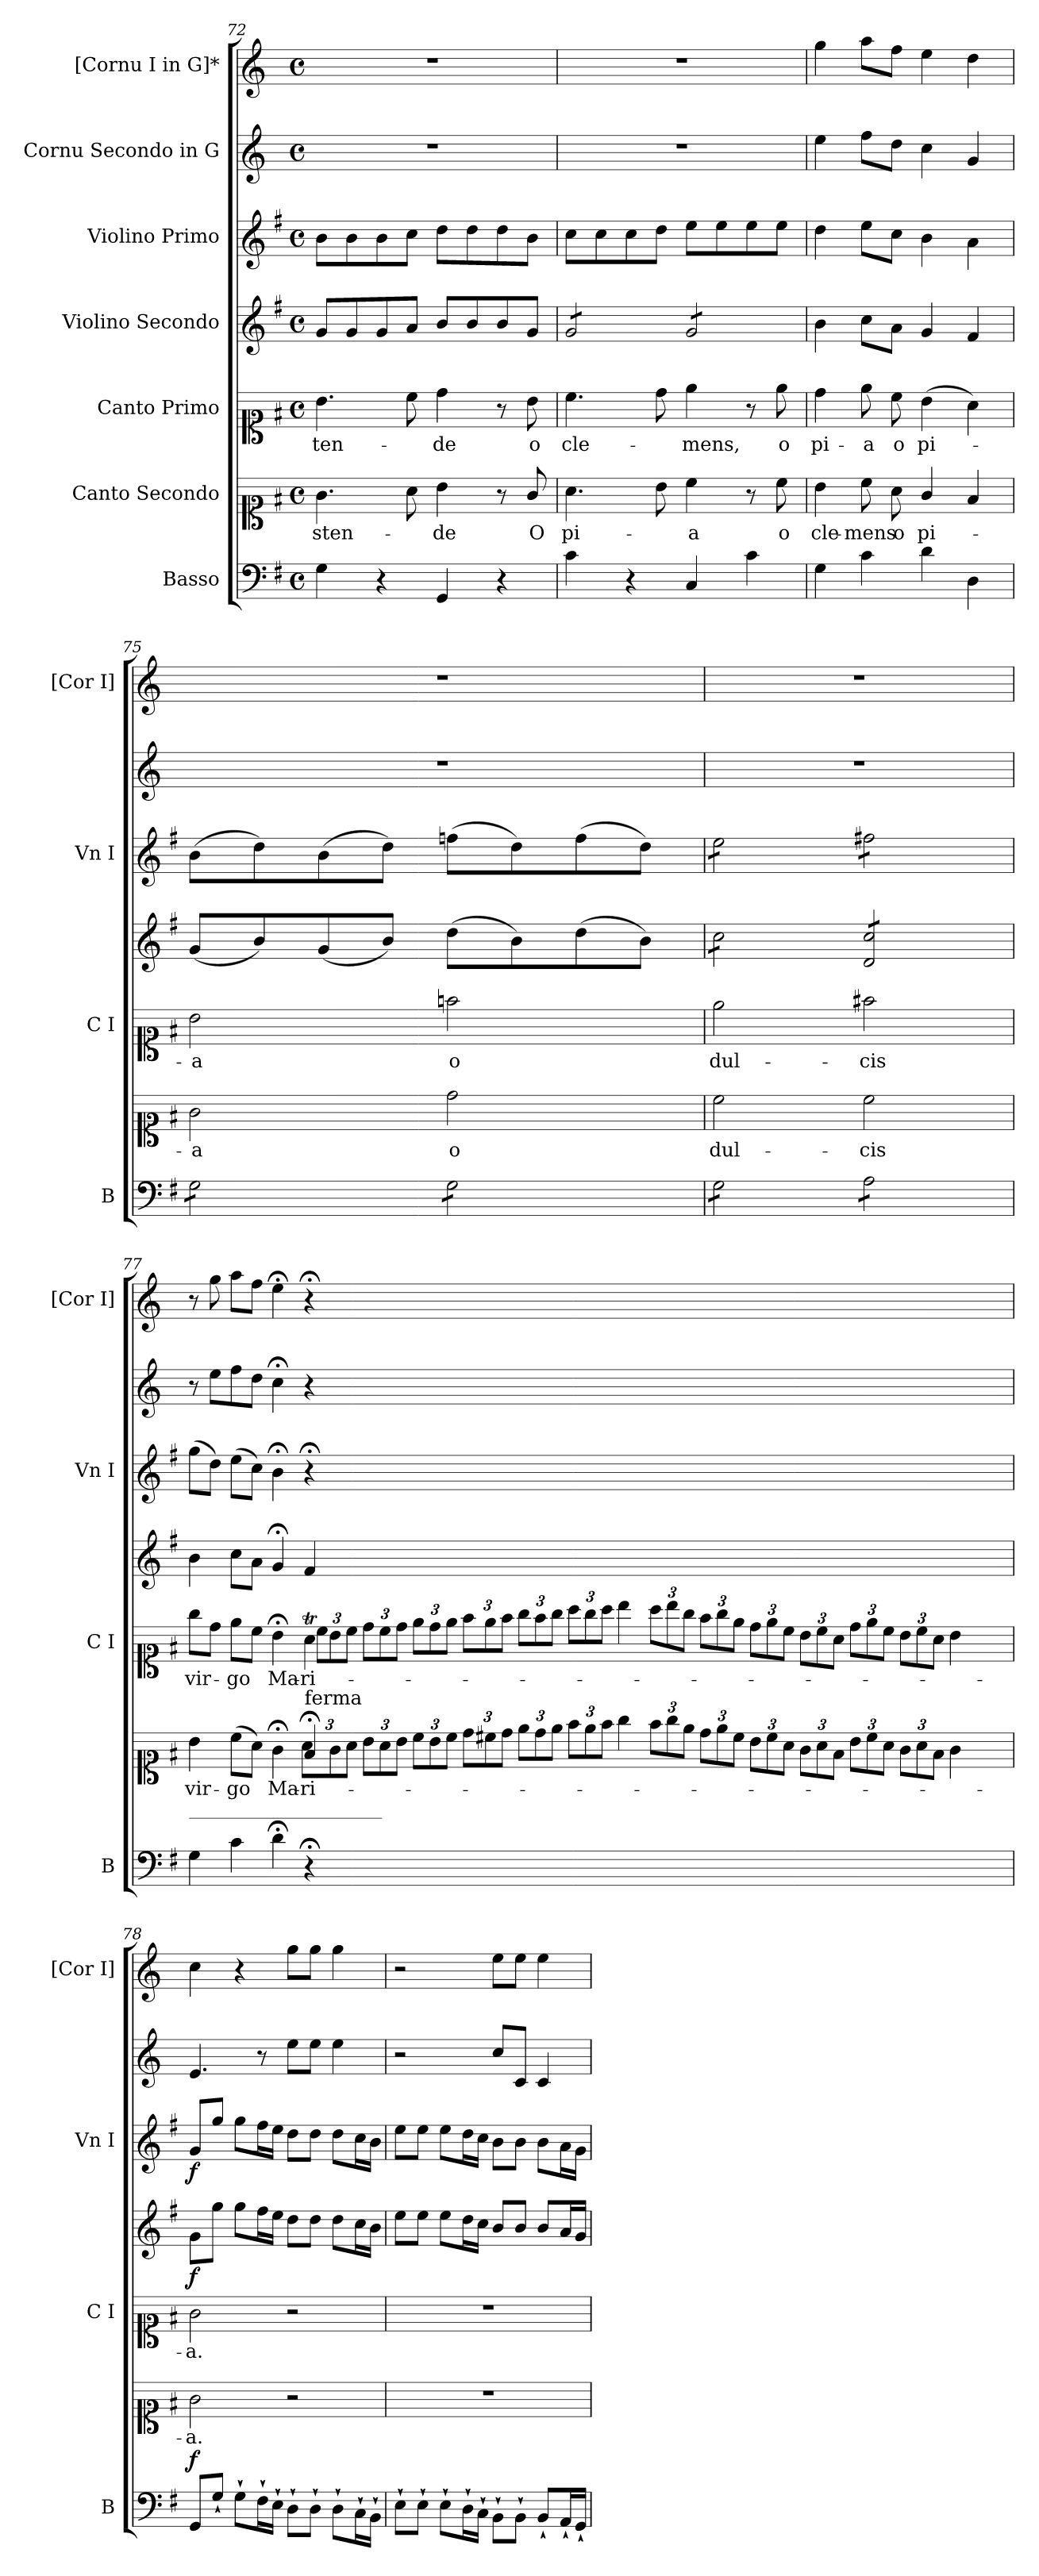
**kern	**dynam	**kern	**text	**kern	**text	**kern	**dynam	**kern	**dynam	**kern	**kern
*part7	*part7	*part6	*part6	*part5	*part5	*part4	*part4	*part3	*part3	*part2	*part1
*staff7	*staff7	*staff6	*staff6	*staff5	*staff5	*staff4	*staff4	*staff3	*staff3	*staff2	*staff1
*I"Basso	*	*I"Canto Secondo	*	*I"Canto Primo	*	*I"Violino Secondo	*	*I"Violino Primo	*	*I"Cornu Secondo in G	*I"[Cornu I in G]*
*I'B	*	*	*	*I'C I	*	*	*	*I'Vn I	*	*	*I'[Cor I]
*clefF4	*	*clefC1	*	*clefC1	*	*clefG2	*	*clefG2	*	*clefG2	*clefG2
*	*	*	*	*	*	*	*	*	*	*ITrd3c5	*ITrd3c5
*k[f#]	*	*k[f#]	*	*k[f#]	*	*k[f#]	*	*k[f#]	*	*k[f#]	*k[f#]
*M4/4	*	*M4/4	*	*M4/4	*	*M4/4	*	*M4/4	*	*M4/4	*M4/4
*met(c)	*	*met(c)	*	*met(c)	*	*met(c)	*	*met(c)	*	*met(c)	*met(c)
=72	=72	=72	=72	=72	=72	=72	=72	=72	=72	=72	=72
4G	.	4.g	-sten-	4.b	-ten-	8gL	.	8bL	.	1r	1r
.	.	.	.	.	.	8g	.	8b	.	.	.
4r	.	.	.	.	.	8g	.	8b	.	.	.
.	.	8a	.	8cc	.	8aJ	.	8ccJ	.	.	.
4GG	.	4b	-de	4dd	-de	8bL	.	8ddL	.	.	.
.	.	.	.	.	.	8b	.	8dd	.	.	.
4r	.	8r	.	8r	.	8b	.	8dd	.	.	.
.	.	8g/	O	8b	o	8gJ	.	8bJ	.	.	.
=73	=73	=73	=73	=73	=73	=73	=73	=73	=73	=73	=73
*	*	*	*	*	*	*tremolo	*	*	*	*	*
4c	.	4.a	pi-	4.cc	cle-	8gL	.	8ccL	.	1r	1r
.	.	.	.	.	.	8g	.	8cc	.	.	.
4r	.	.	.	.	.	8g	.	8cc	.	.	.
.	.	8b	.	8dd	.	8gJ	.	8ddJ	.	.	.
4C	.	4cc	-a	4ee	-mens,	8gL	.	8eeL	.	.	.
.	.	.	.	.	.	8g	.	8ee	.	.	.
4c	.	8r	.	8r	.	8g	.	8ee	.	.	.
.	.	8cc	o	8ee	o	8gJ	.	8eeJ	.	.	.
*	*	*	*	*	*	*Xtremolo	*	*	*	*	*
=74	=74	=74	=74	=74	=74	=74	=74	=74	=74	=74	=74
4G	.	4b	cle-	4dd	pi-	4b	.	4dd	.	4b	4dd
4c	.	8cc	-mens	8ee	-a	8ccL	.	8eeL	.	8ccL	8eeL
.	.	8a	o	8cc	o	8aJ	.	8ccJ	.	8aJ	8ccJ
4d	.	4g/	pi-	(>4b	pi-	4g	.	4b	.	4g	4b
4D	.	4f#/	.	4a)	.	4f#	.	4a\	.	4d	4a
=75	=75	=75	=75	=75	=75	=75	=75	=75	=75	=75	=75
*tremolo	*	*	*	*	*	*	*	*	*	*	*
8GL	.	2g	-a	2b	-a	(<8gL	.	(>8bL	.	1r	1r
8G	.	.	.	.	.	8b)	.	8dd)	.	.	.
8G	.	.	.	.	.	(<8g	.	(>8b	.	.	.
8GJ	.	.	.	.	.	8bJ)	.	8ddJ)	.	.	.
8GL	.	2dd	o	2ffn	o	(>8ddL	.	(>8ffnL	.	.	.
8G	.	.	.	.	.	8b)	.	8dd)	.	.	.
8G	.	.	.	.	.	(>8dd	.	(>8ff	.	.	.
8GJ	.	.	.	.	.	8bJ)	.	8ddJ)	.	.	.
=76	=76	=76	=76	=76	=76	=76	=76	=76	=76	=76	=76
*	*	*	*	*	*	*tremolo	*	*	*	*	*
*	*	*	*	*	*	*	*	*tremolo	*	*	*
8GL	.	2cc	dul-	2ee	dul-	8ccL	.	8eeL	.	1r	1r
8G	.	.	.	.	.	8cc	.	8ee	.	.	.
8G	.	.	.	.	.	8cc	.	8ee	.	.	.
8GJ	.	.	.	.	.	8ccJ	.	8eeJ	.	.	.
8AL	.	2cc	-cis	2ff#X	-cis	8d 8ccL	.	8ff#XL	.	.	.
8A	.	.	.	.	.	8d 8cc	.	8ff#X	.	.	.
8A	.	.	.	.	.	8d 8cc	.	8ff#X	.	.	.
8AJ	.	.	.	.	.	8d 8ccJ	.	8ff#XJ	.	.	.
*	*	*	*	*	*	*	*	*Xtremolo	*	*	*
*	*	*	*	*	*	*Xtremolo	*	*	*	*	*
*Xtremolo	*	*	*	*	*	*	*	*	*	*	*
=77	=77	=77	=77	=77	=77	=77	=77	=77	=77	=77	=77
*	*	*^	*	*^	*	*	*	*	*	*	*
!LO:TX:a:t=____________________	!	!	!	!	!	!	!	!	!	!	!	!	!
4G	.	4b	4rFyy	vir-	8ggL	4rAyy	vir-	4b	.	(>8ggL	.	8r	8r
.	.	.	.	.	8ddJ	.	.	.	.	8ddJ)	.	8bL	8dd
4c	.	(>8ccL	4rFyy	-go	8eeL	4rAyy	-go	8ccL	.	(>8eeL	.	8cc	8eeL
.	.	8aJ)	.	.	8ccJ	.	.	8aJ	.	8ccJ)	.	8aJ	8ccJ
4d;<	.	4g;<	4rFyy	Ma-	4b;<	4rAyy	Ma-	4g;<	.	4b;<	.	4g;<	4b;<
!	!	!LO:TX:a:t=ferma	!	!	!	!	!	!	!	!	!	!	!
4r;<	.	4f#;<	12aL	-ri-	4aT\	12ccL	-ri-	4f#	.	4r;<	.	4r	4r;<
.	.	.	12g	.	.	12b	.	.	.	.	.	.	.
.	.	.	12aJ	.	.	12ccJ	.	.	.	.	.	.	.
4ryy	.	4rddyy	12bL	.	4rddyy	12ddL	.	4ryy	.	4ryy	.	4ryy	4ryy
.	.	.	12a	.	.	12cc	.	.	.	.	.	.	.
.	.	.	12bJ	.	.	12ddJ	.	.	.	.	.	.	.
4ryy	.	4rddyy	12ccL	.	4rddyy	12eeL	.	4ryy	.	4ryy	.	4ryy	4ryy
.	.	.	12b	.	.	12dd	.	.	.	.	.	.	.
.	.	.	12ccJ	.	.	12eeJ	.	.	.	.	.	.	.
4ryy	.	4rddyy	12ddL	.	4rddyy	12ff#L	.	4ryy	.	4ryy	.	4ryy	4ryy
.	.	.	12cc#X	.	.	12ee	.	.	.	.	.	.	.
.	.	.	12ddJ	.	.	12ff#J	.	.	.	.	.	.	.
4ryy	.	4rddyy	12eeL	.	4rddyy	12ggL	.	4ryy	.	4ryy	.	4ryy	4ryy
.	.	.	12dd	.	.	12ff#	.	.	.	.	.	.	.
.	.	.	12eeJ	.	.	12ggJ	.	.	.	.	.	.	.
4ryy	.	4rddyy	12ff#L	.	4rddyy	12aaL	.	4ryy	.	4ryy	.	4ryy	4ryy
.	.	.	12ee	.	.	12gg	.	.	.	.	.	.	.
.	.	.	12ff#J	.	.	12aaJ	.	.	.	.	.	.	.
4ryy	.	4rddyy	4gg	.	4rddyy	4bb	.	4ryy	.	4ryy	.	4ryy	4ryy
4ryy	.	4rddyy	12ff#L	.	4rddyy	12aaL	.	4ryy	.	4ryy	.	4ryy	4ryy
.	.	.	12gg	.	.	12bb	.	.	.	.	.	.	.
.	.	.	12eeJ	.	.	12ggJ	.	.	.	.	.	.	.
4ryy	.	4rddyy	12ddL	.	4rddyy	12ff#L	.	4ryy	.	4ryy	.	4ryy	4ryy
.	.	.	12ee	.	.	12gg	.	.	.	.	.	.	.
.	.	.	12cc#J	.	.	12eeJ	.	.	.	.	.	.	.
4ryy	.	4rddyy	12bL	.	4rddyy	12ddL	.	4ryy	.	4ryy	.	4ryy	4ryy
.	.	.	12cc#	.	.	12ee	.	.	.	.	.	.	.
.	.	.	12aJ	.	.	12ccJ	.	.	.	.	.	.	.
4ryy	.	4rddyy	12gL	.	4rddyy	12bL	.	4ryy	.	4ryy	.	4ryy	4ryy
.	.	.	12a	.	.	12cc	.	.	.	.	.	.	.
.	.	.	12f#J	.	.	12aJ	.	.	.	.	.	.	.
4ryy	.	4rddyy	12bL	.	4rddyy	12ddL	.	4ryy	.	4ryy	.	4ryy	4ryy
.	.	.	12cc#	.	.	12ee	.	.	.	.	.	.	.
.	.	.	12aJ	.	.	12ccJ	.	.	.	.	.	.	.
4ryy	.	4rddyy	12gL	.	4rddyy	12bL	.	4ryy	.	4ryy	.	4ryy	4ryy
.	.	.	12a	.	.	12cc	.	.	.	.	.	.	.
.	.	.	12f#J	.	.	12aJ	.	.	.	.	.	.	.
4ryy	.	4rddyy	4g	.	4rddyy	4b	.	4ryy	.	4ryy	.	4ryy	4ryy
4ryy	.	4rddyy	4rAyy	.	4rddyy	4rAyy	.	4ryy	.	4ryy	.	4ryy	4ryy
=78	=78	=78	=78	=78	=78	=78	=78	=78	=78	=78	=78	=78	=78
!	!	!	!	!	!LO:TX:a:t=**	!	!	!	!	!	!	!	!
!	!LO:DY:a	!	!	!	!	!	!	!	!	!	!	!	!
*	*	*v	*v	*	*	*	*	*	*	*	*	*	*
*	*	*	*	*v	*v	*	*	*	*	*	*	*
8GGL	f	2g	-a.	2g	-a.	8gL	f	8g/L	f	4.B	4g
8G`J	.	.	.	.	.	8ggJ	.	8gg\J	.	.	.
8G`L	.	.	.	.	.	8ggL	.	8ggL	.	.	4r
16F#`L	.	.	.	.	.	16ff#L	.	16ff#L	.	8r	.
16E`JJ	.	.	.	.	.	16eeJJ	.	16eeJJ	.	.	.
8D`L	.	2r	.	2r	.	8ddL	.	8ddL	.	8bL	8ddL
8D`J	.	.	.	.	.	8ddJ	.	8ddJ	.	8bJ	8ddJ
8D`\L	.	.	.	.	.	8ddL	.	8ddL	.	4b	4dd
16C`L	.	.	.	.	.	16ccL	.	16ccL	.	.	.
16BB`JJ	.	.	.	.	.	16bJJ	.	16bJJ	.	.	.
=79	=79	=79	=79	=79	=79	=79	=79	=79	=79	=79	=79
8E`L	.	1r	.	1r	.	8eeL	.	8eeL	.	2r	2r
8E`J	.	.	.	.	.	8eeJ	.	8eeJ	.	.	.
8E`L	.	.	.	.	.	8eeL	.	8eeL	.	.	.
16D`L	.	.	.	.	.	16ddL	.	16ddL	.	.	.
16C`JJ	.	.	.	.	.	16ccJJ	.	16ccJJ	.	.	.
8BB`\L	.	.	.	.	.	8b/L	.	8bL	.	8g\L	8bL
8BB`J	.	.	.	.	.	8bJ	.	8bJ	.	8G/J	8bJ
8BB`L	.	.	.	.	.	8bL	.	8b\L	.	4G	4b
16AA`L	.	.	.	.	.	16aL	.	16aL	.	.	.
16GG`JJ	.	.	.	.	.	16gJJ	.	16gJJ	.	.	.
=	=	=	=	=	=	=	=	=	=	=	=
*-	*-	*-	*-	*-	*-	*-	*-	*-	*-	*-	*-
